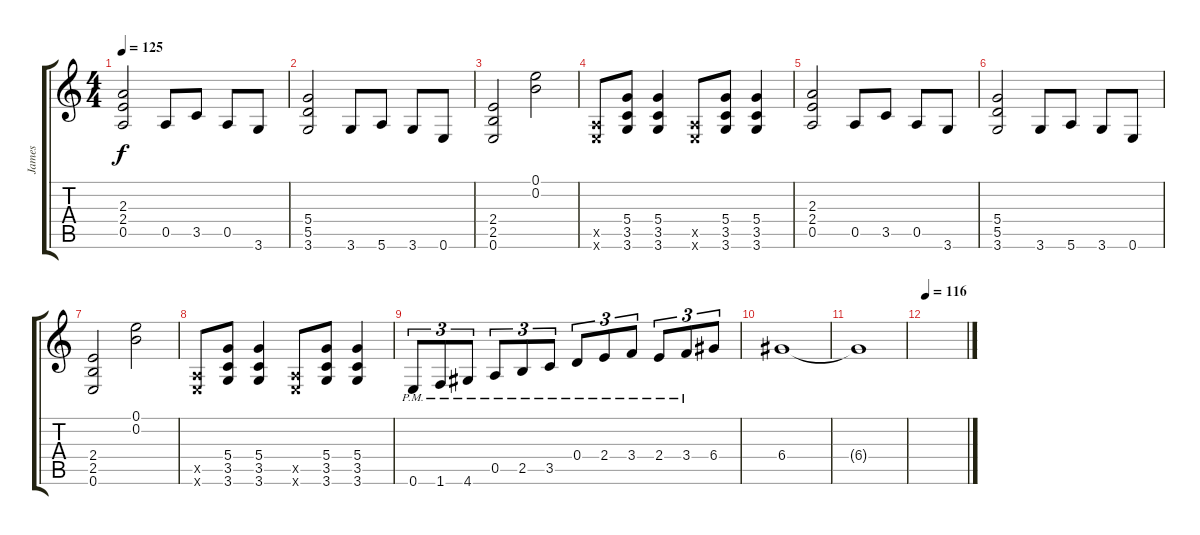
\track ("James" "James") {instrument overdrivenguitar}
\staff {score tabs}
\tuning (E4 B3 G3 D3 A2 E2) {hide}
\ts (4 4)
\tempo 125
\clef g2
\ks c
(2.3 2.4 0.5).2{dy f} 0.5.8 3.5.8 0.5.8 3.6.8 |
(5.4 5.5 3.6).2 3.6.8 5.6.8 3.6.8 0.6.8 |
(2.4 2.5 0.6).2 (0.1 0.2).2 |
(0.5{x} 0.6{x}).8 (5.4 3.5 3.6).8 (5.4 3.5 3.6).4 (0.5{x} 0.6{x}).8 (5.4 3.5 3.6).8 (5.4 3.5 3.6).4 |
(2.3 2.4 0.5).2 0.5.8 3.5.8 0.5.8 3.6.8 |
(5.4 5.5 3.6).2 3.6.8 5.6.8 3.6.8 0.6.8 |
(2.4 2.5 0.6).2 (0.1 0.2).2 |
(0.5{x} 0.6{x}).8 (5.4 3.5 3.6).8 (5.4 3.5 3.6).4 (0.5{x} 0.6{x}).8 (5.4 3.5 3.6).8 (5.4 3.5 3.6).4 |
0.6{pm}.8{tu (3 2)} 1.6{pm}.8{tu (3 2)} 4.6{pm}.8{tu (3 2)} 0.5{pm}.8{tu (3 2)} 2.5{pm}.8{tu (3 2)} 3.5{pm}.8{tu (3 2)} 0.4{pm}.8{tu (3 2)} 2.4{pm}.8{tu (3 2)} 3.4{pm}.8{tu (3 2)} 2.4{pm}.8{tu (3 2)} 3.4{pm}.8{tu (3 2)} 6.4.8{tu (3 2)} |
6.4.1 |
6.4{t}.1 |
\tempo 116
